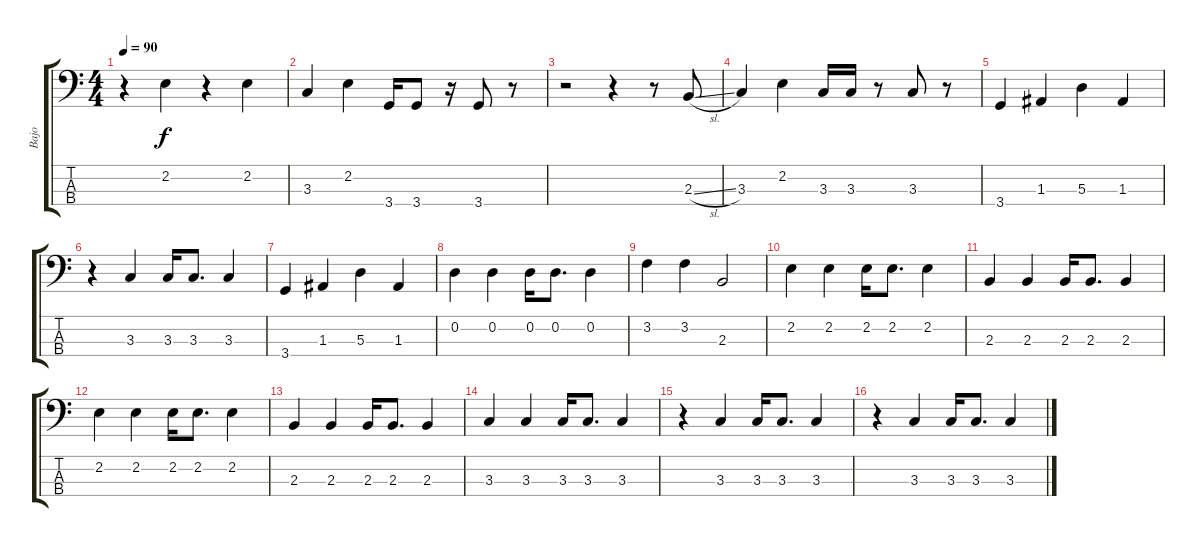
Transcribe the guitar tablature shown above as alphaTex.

\track ("Bajo" "Bajo") {instrument electricbasspick}
\staff {score tabs}
\tuning (G2 D2 A1 E1) {hide}
\ts (4 4)
\tempo 90
\clef f4
\ks c
r.4{dy f} 2.2.4 r.4 2.2.4 |
3.3.4 2.2.4 3.4.16 3.4.8 r.16 3.4.8 r.8 |
r.2 r.4 r.8 2.3{sl}.8 |
3.3.4 2.2.4 3.3.16 3.3.16 r.8 3.3.8 r.8 |
3.4.4 1.3.4 5.3.4 1.3.4 |
r.4 3.3.4 3.3.16 3.3.8{d} 3.3.4 |
3.4.4 1.3.4 5.3.4 1.3.4 |
0.2.4 0.2.4 0.2.16 0.2.8{d} 0.2.4 |
3.2.4 3.2.4 2.3.2 |
2.2.4 2.2.4 2.2.16 2.2.8{d} 2.2.4 |
2.3.4 2.3.4 2.3.16 2.3.8{d} 2.3.4 |
2.2.4 2.2.4 2.2.16 2.2.8{d} 2.2.4 |
2.3.4 2.3.4 2.3.16 2.3.8{d} 2.3.4 |
3.3.4 3.3.4 3.3.16 3.3.8{d} 3.3.4 |
r.4 3.3.4 3.3.16 3.3.8{d} 3.3.4 |
r.4 3.3.4 3.3.16 3.3.8{d} 3.3.4
